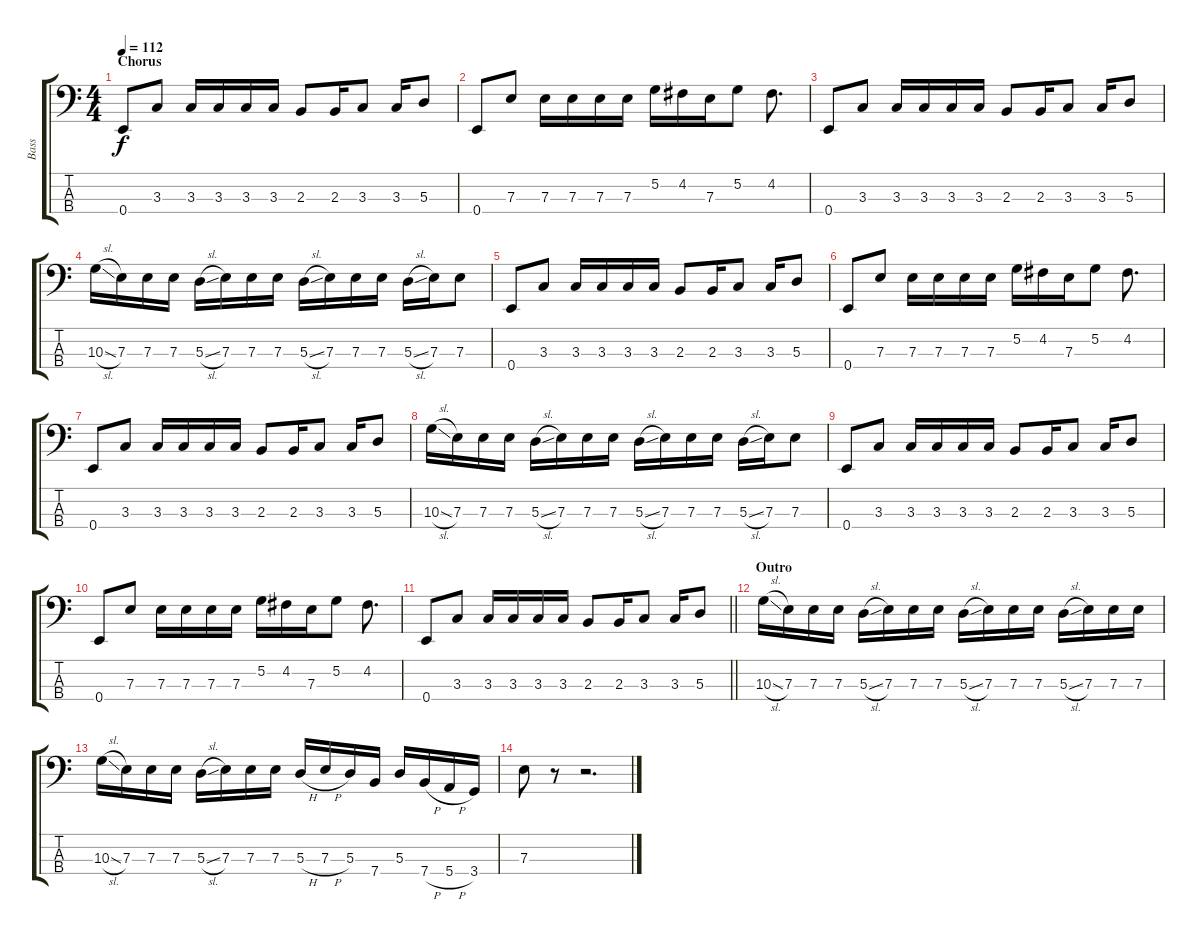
\track ("Bass" "Bass") {instrument electricbassfinger}
\staff {score tabs}
\tuning (G2 D2 A1 E1) {hide}
\ts (4 4)
\section ("" "Chorus")
\tempo 112
\clef f4
\ks c
0.4.8{dy f} 3.3.8 3.3.16 3.3.16 3.3.16 3.3.16 2.3.8 2.3.16 3.3.8 3.3.16 5.3.8 |
0.4.8 7.3.8 7.3.16 7.3.16 7.3.16 7.3.16 5.2.16 4.2.16 7.3.16 5.2.8 4.2.8{d} |
0.4.8 3.3.8 3.3.16 3.3.16 3.3.16 3.3.16 2.3.8 2.3.16 3.3.8 3.3.16 5.3.8 |
10.3{sl}.16 7.3.16 7.3.16 7.3.16 5.3{sl}.16 7.3.16 7.3.16 7.3.16 5.3{sl}.16 7.3.16 7.3.16 7.3.16 5.3{sl}.16 7.3.16 7.3.8 |
0.4.8 3.3.8 3.3.16 3.3.16 3.3.16 3.3.16 2.3.8 2.3.16 3.3.8 3.3.16 5.3.8 |
0.4.8 7.3.8 7.3.16 7.3.16 7.3.16 7.3.16 5.2.16 4.2.16 7.3.16 5.2.8 4.2.8{d} |
0.4.8 3.3.8 3.3.16 3.3.16 3.3.16 3.3.16 2.3.8 2.3.16 3.3.8 3.3.16 5.3.8 |
10.3{sl}.16 7.3.16 7.3.16 7.3.16 5.3{sl}.16 7.3.16 7.3.16 7.3.16 5.3{sl}.16 7.3.16 7.3.16 7.3.16 5.3{sl}.16 7.3.16 7.3.8 |
0.4.8 3.3.8 3.3.16 3.3.16 3.3.16 3.3.16 2.3.8 2.3.16 3.3.8 3.3.16 5.3.8 |
0.4.8 7.3.8 7.3.16 7.3.16 7.3.16 7.3.16 5.2.16 4.2.16 7.3.16 5.2.8 4.2.8{d} |
\barLineRight lightlight
0.4.8 3.3.8 3.3.16 3.3.16 3.3.16 3.3.16 2.3.8 2.3.16 3.3.8 3.3.16 5.3.8 |
\section ("" "Outro")
10.3{sl}.16 7.3.16 7.3.16 7.3.16 5.3{sl}.16 7.3.16 7.3.16 7.3.16 5.3{sl}.16 7.3.16 7.3.16 7.3.16 5.3{sl}.16 7.3.16 7.3.16 7.3.16 |
10.3{sl}.16 7.3.16 7.3.16 7.3.16 5.3{sl}.16 7.3.16 7.3.16 7.3.16 5.3{h}.16 7.3{h}.16 5.3.16 7.4.16 5.3.16 7.4{h}.16 5.4{h}.16 3.4.16 |
7.3.8 r.8 r.2{d}
